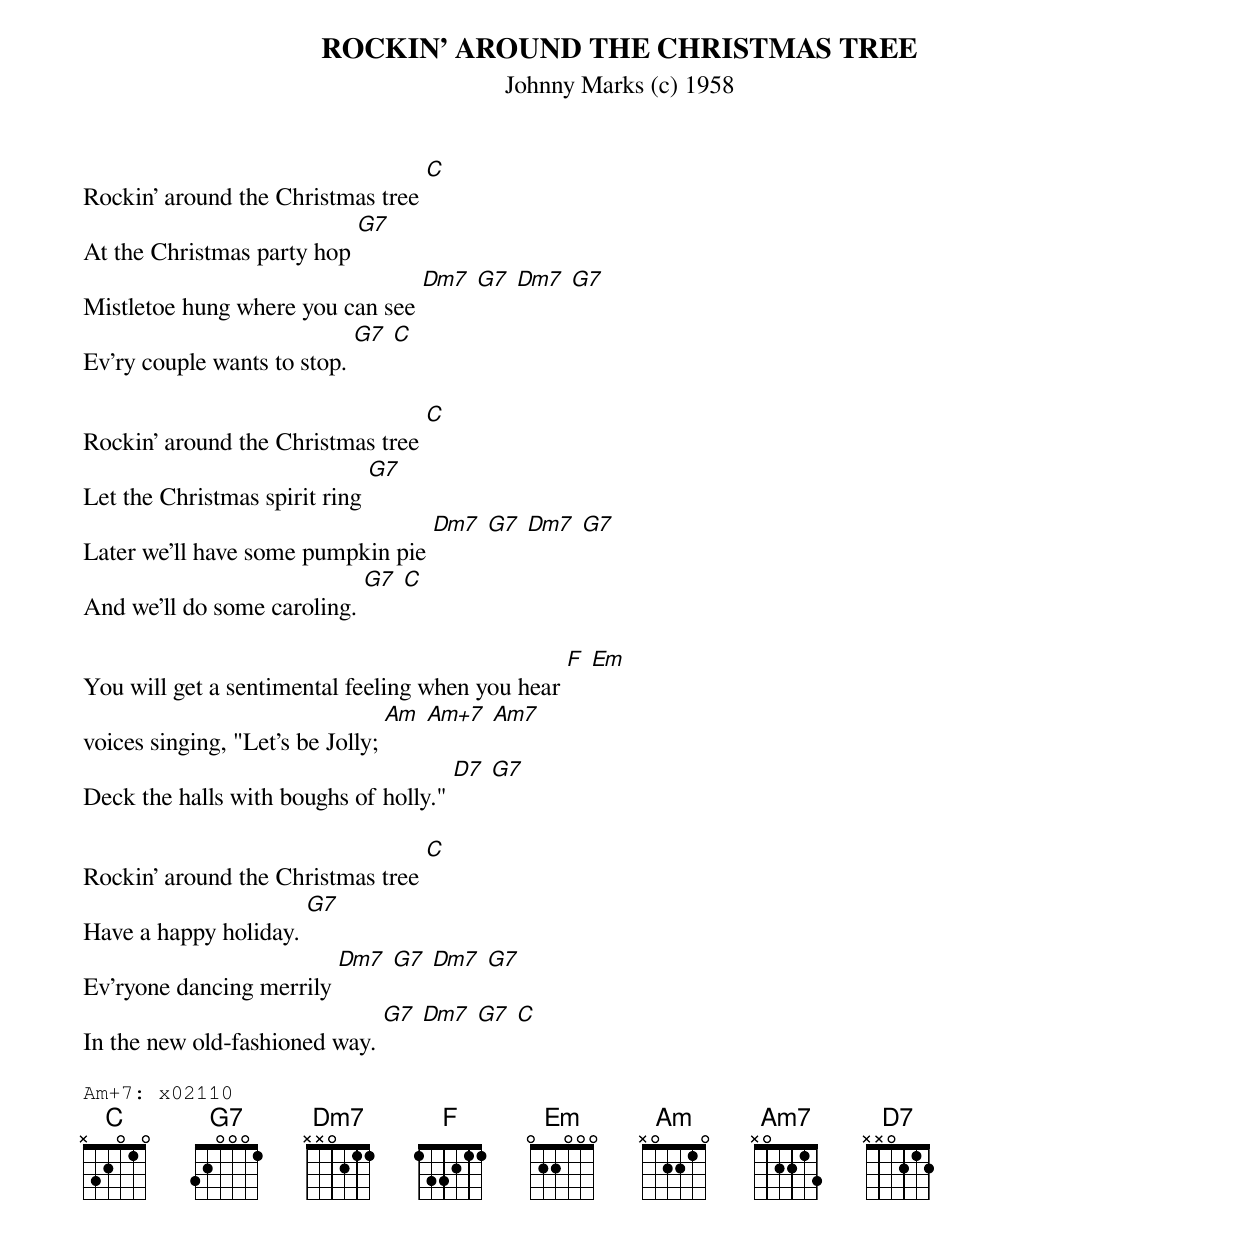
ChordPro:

{t:ROCKIN' AROUND THE CHRISTMAS TREE}
{st:Johnny Marks (c) 1958}

Rockin' around the Christmas tree [C]
At the Christmas party hop [G7]
Mistletoe hung where you can see [Dm7] [G7] [Dm7] [G7]
Ev'ry couple wants to stop. [G7] [C]

Rockin' around the Christmas tree [C]
Let the Christmas spirit ring [G7]
Later we'll have some pumpkin pie [Dm7] [G7] [Dm7] [G7]
And we'll do some caroling. [G7] [C]

You will get a sentimental feeling when you hear [F] [Em]
voices singing, "Let's be Jolly; [Am] [Am+7] [Am7]
Deck the halls with boughs of holly." [D7] [G7]

Rockin' around the Christmas tree [C]
Have a happy holiday. [G7]
Ev'ryone dancing merrily [Dm7] [G7] [Dm7] [G7]
In the new old-fashioned way. [G7] [Dm7] [G7] [C]

{sot}
Am+7: x02110
{eot}
